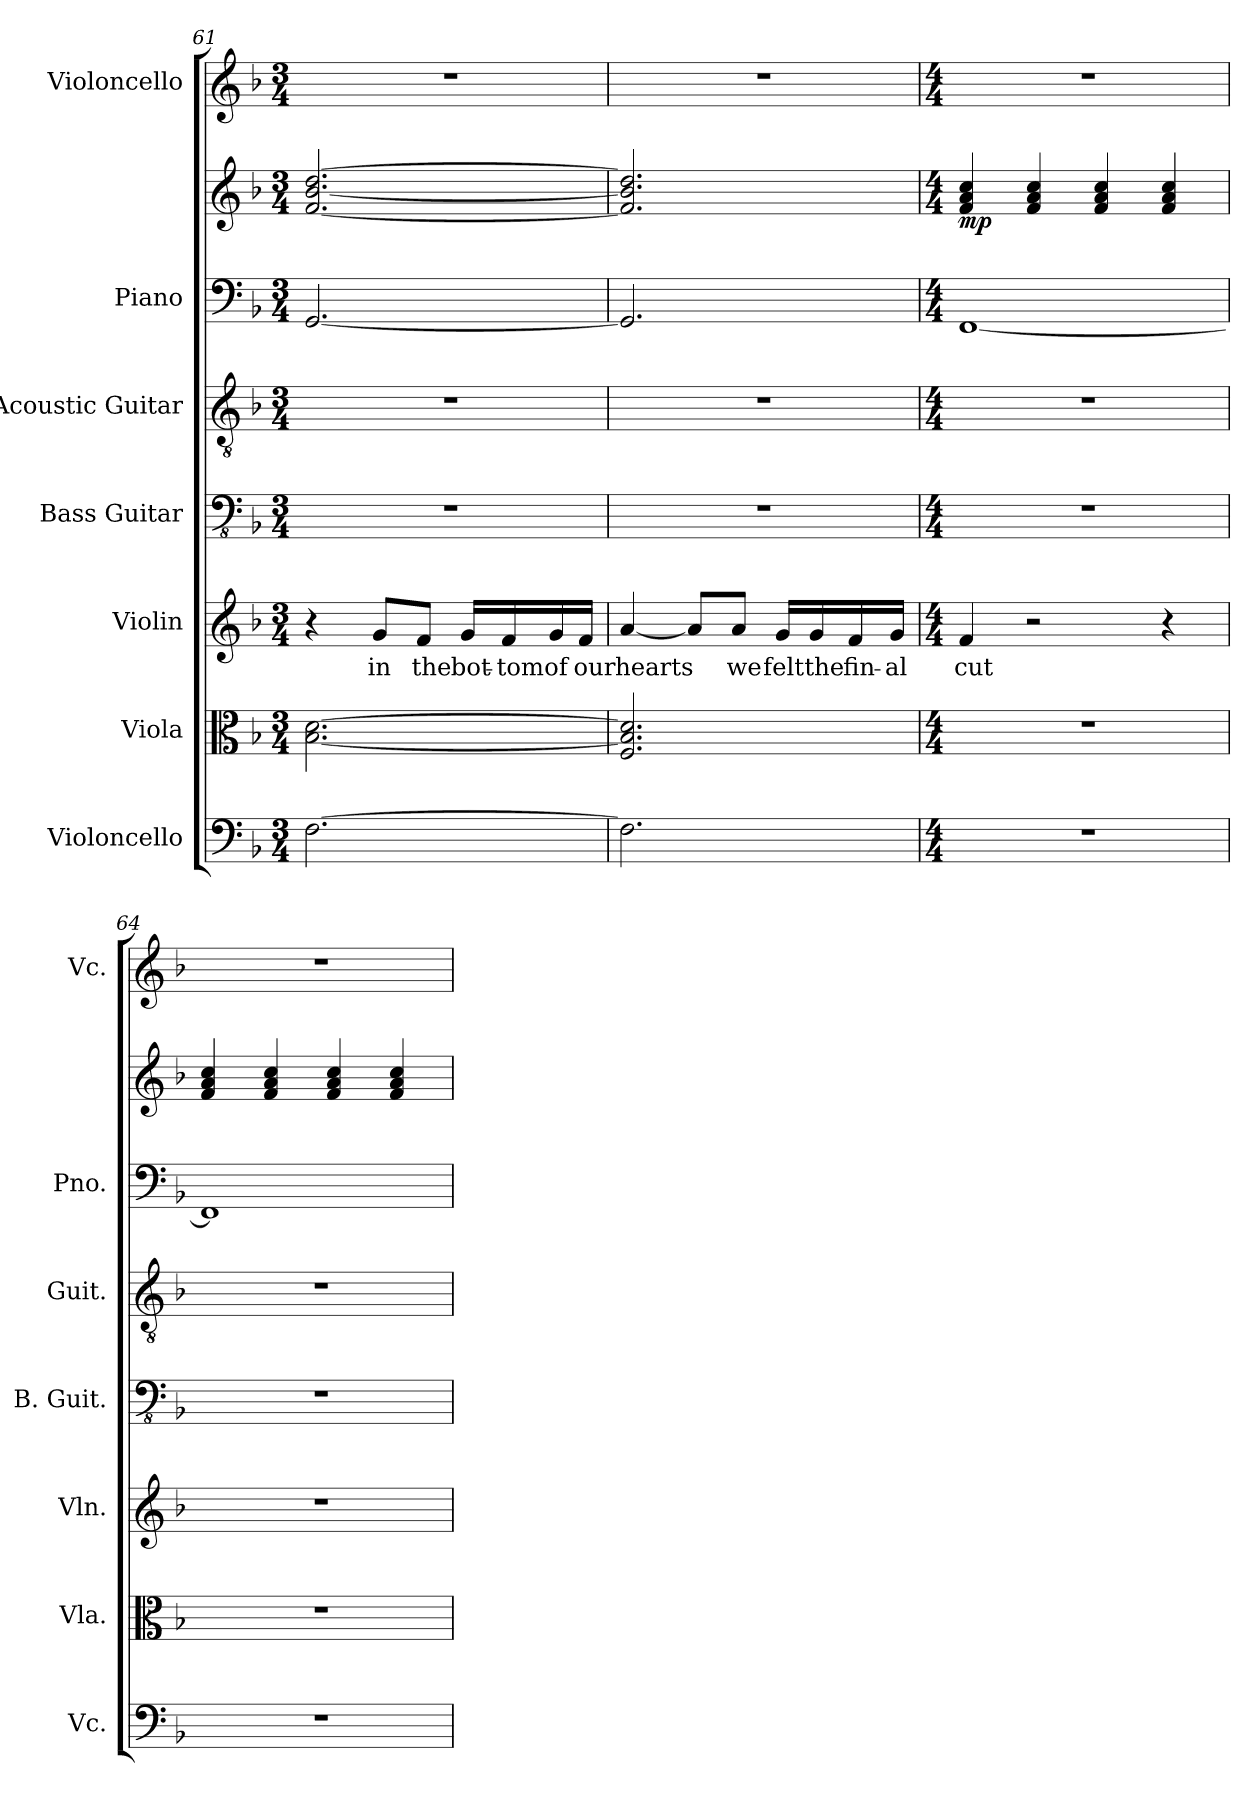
**kern	**kern	**kern	**text	**kern	**kern	**kern	**kern	**dynam	**kern
*part7	*part6	*part5	*part5	*part4	*part3	*part2	*part2	*part2	*part1
*staff8	*staff7	*staff6	*staff6	*staff5	*staff4	*staff3	*staff2	*staff2/3	*staff1
*I"Violoncello	*I"Viola	*I"Violin	*	*I"Bass Guitar	*I"Acoustic Guitar	*I"Piano	*	*	*I"Violoncello
*I'Vc.	*I'Vla.	*I'Vln.	*	*I'B. Guit.	*I'Guit.	*I'Pno.	*	*	*I'Vc.
*clefF4	*clefC3	*clefG2	*	*clefFv4	*clefGv2	*clefF4	*clefG2	*	*clefG2
*k[b-]	*k[b-]	*k[b-]	*	*k[b-]	*k[b-]	*k[b-]	*k[b-]	*	*k[b-]
*M3/4	*M3/4	*M3/4	*	*M3/4	*M3/4	*M3/4	*M3/4	*	*M3/4
=61	=61	=61	=61	=61	=61	=61	=61	=61	=61
[2.F\	[2.B-\ [2.d\	4r	.	2.r	2.r	[2.GG/	[2.f/ [2.b-/ [2.dd/	.	2.r
.	.	8g/L	in	.	.	.	.	.	.
.	.	8f/J	the	.	.	.	.	.	.
.	.	16g/LL	bot-	.	.	.	.	.	.
.	.	16f/	-tom	.	.	.	.	.	.
.	.	16g/	of	.	.	.	.	.	.
.	.	16f/JJ	our	.	.	.	.	.	.
=62	=62	=62	=62	=62	=62	=62	=62	=62	=62
*	*	*	*	*	*	*	*	*	*MM60
2.F\]	2.F/ 2.B-/] 2.d/]	[4a/	hearts	2.r	2.r	2.GG/]	2.f/] 2.b-/] 2.dd/]	.	2.r
.	.	8a/L]	.	.	.	.	.	.	.
.	.	8a/J	we	.	.	.	.	.	.
.	.	16g/LL	felt	.	.	.	.	.	.
.	.	16g/	the	.	.	.	.	.	.
.	.	16f/	fin-	.	.	.	.	.	.
.	.	16g/JJ	-al	.	.	.	.	.	.
!!LO:PB:g=z
=63	=63	=63	=63	=63	=63	=63	=63	=63	=63
*M4/4	*M4/4	*M4/4	*	*M4/4	*M4/4	*M4/4	*M4/4	*	*M4/4
!	!	!	!	!	!	!	!	!LO:DY:b	!
1r	1r	4f/	cut	1r	1r	[1FF	4f/ 4a/ 4cc/	mp	1r
.	.	2r	.	.	.	.	4f/ 4a/ 4cc/	.	.
.	.	.	.	.	.	.	4f/ 4a/ 4cc/	.	.
.	.	4r	.	.	.	.	4f/ 4a/ 4cc/	.	.
=64	=64	=64	=64	=64	=64	=64	=64	=64	=64
1r	1r	1r	.	1r	1r	1FF]	4f/ 4a/ 4cc/	.	1r
.	.	.	.	.	.	.	4f/ 4a/ 4cc/	.	.
.	.	.	.	.	.	.	4f/ 4a/ 4cc/	.	.
.	.	.	.	.	.	.	4f/ 4a/ 4cc/	.	.
=	=	=	=	=	=	=	=	=	=
*-	*-	*-	*-	*-	*-	*-	*-	*-	*-
